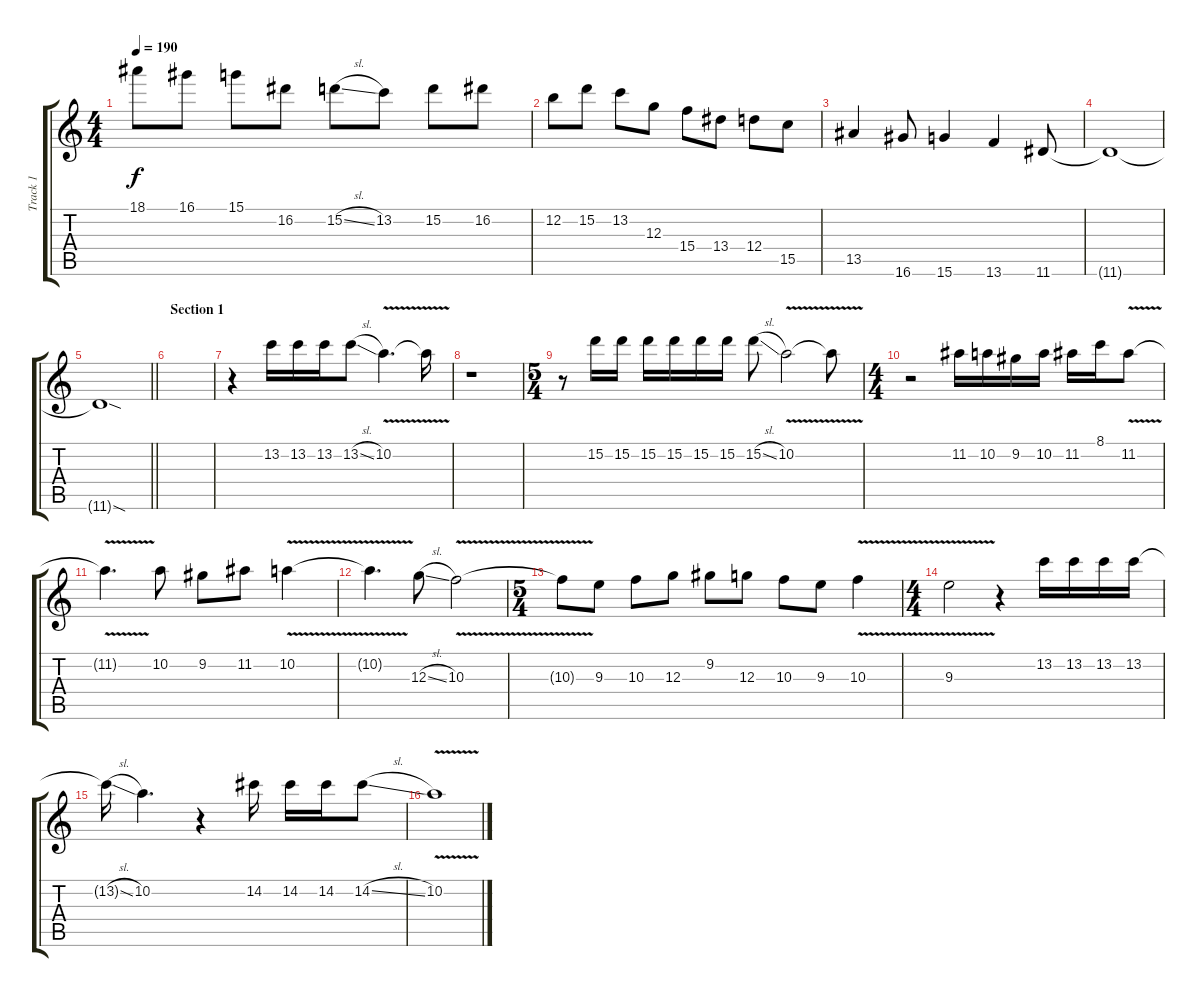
\track ("Track 1" "Track 1") {instrument acousticguitarsteel}
\staff {score tabs}
\tuning (E4 B3 G3 D3 A2 E2) {hide}
\ts (4 4)
\tempo 190
\clef g2
\ks c
18.1{t}.8{dy f} 16.1.8 15.1.8 16.2.8 15.2{sl}.8 13.2.8 15.2.8 16.2.8 |
12.2.8 15.2.8 13.2.8 12.3.8 15.4.8 13.4.8 12.4.8 15.5.8 |
13.5.4 16.6.8 15.6.4 13.6.4 11.6.8 |
11.6{t}.1 |
\barLineRight lightlight
11.6{sod t}.1 |
\section ("" "Section 1")
|
r.4 13.2.16 13.2.16 13.2.16 13.2{sl}.8 10.2{v}.4{d} 10.2{t}.16 |
r.1 |
\ts (5 4)
r.8 15.2.16 15.2.16 15.2.16 15.2.16 15.2.16 15.2.16 15.2{sl}.8 10.2{v}.2 10.2{t}.8 |
\ts (4 4)
r.2 11.2.16 10.2.16 9.2.16 10.2.16 11.2.16 8.1.16 11.2{v}.8 |
11.2{t}.4{d} 10.2.8 9.2.8 11.2.8 10.2{v}.4 |
10.2{t}.4{d} 12.3{sl}.8 10.3{v}.2 |
\ts (5 4)
10.3{t}.8 9.3.8 10.3.8 12.3.8 9.2.8 12.3.8 10.3.8 9.3.8 10.3{v}.4 |
\ts (4 4)
9.3{v}.2 r.4 13.2.16 13.2.16 13.2.16 13.2.16 |
13.2{sl t}.16 10.2.4{d} r.4 14.2.16 14.2.16 14.2.16 14.2{sl}.8 |
10.2{v}.1
